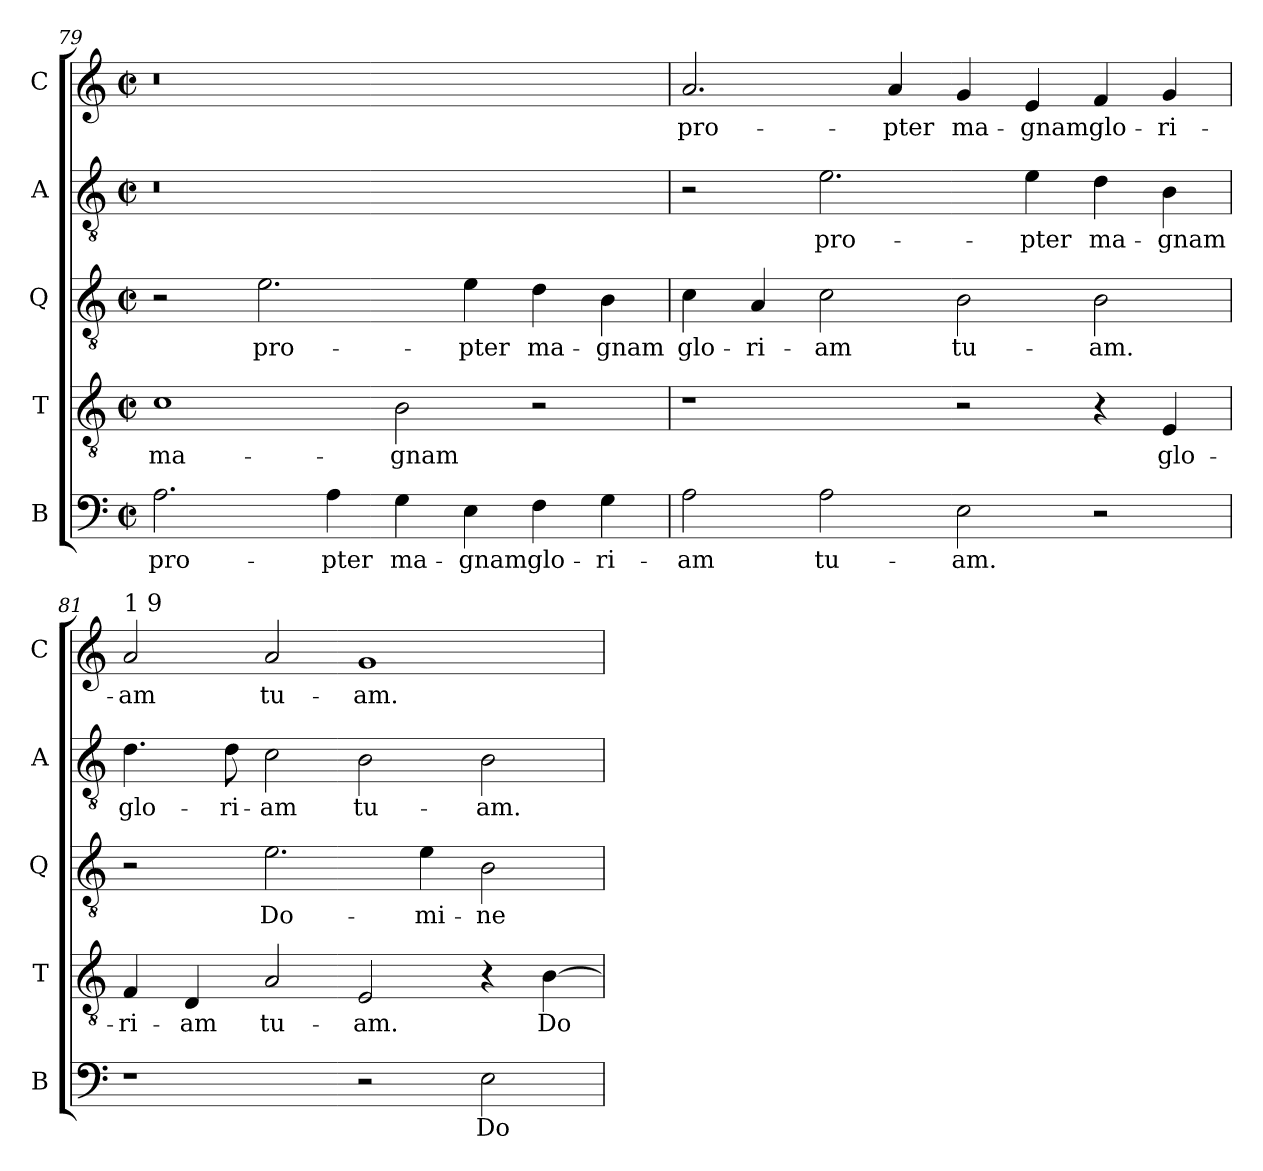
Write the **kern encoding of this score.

**kern	**text	**kern	**text	**kern	**text	**kern	**text	**kern	**text
*part5	*part5	*part4	*part4	*part3	*part3	*part2	*part2	*part1	*part1
*staff5	*staff5	*staff4	*staff4	*staff3	*staff3	*staff2	*staff2	*staff1	*staff1
*I"B	*	*I"T	*	*I"Q	*	*I"A	*	*I"C	*
*I'B	*	*I'T	*	*I'Q	*	*I'A	*	*I'C	*
*clefF4	*	*clefGv2	*	*clefGv2	*	*clefGv2	*	*clefG2	*
*M2/2	*	*M2/2	*	*M2/2	*	*M2/2	*	*M2/2	*
*met(c|)	*	*met(c|)	*	*met(c|)	*	*met(c|)	*	*met(c|)	*
=79	=79	=79	=79	=79	=79	=79	=79	=79	=79
!	!LO:LY:b:cj	!	!LO:LY:b:cj	!	!	!	!	!	!
2.A\	pro-	1c	ma-	2r	.	0r	.	0r	.
!	!	!	!	!	!LO:LY:b:cj	!	!	!	!
.	.	.	.	2.e\	pro-	.	.	.	.
!	!LO:LY:b:cj	!	!	!	!	!	!	!	!
4A\	-pter	.	.	.	.	.	.	.	.
!	!LO:LY:b	!	!LO:LY:b:cj	!	!	!	!	!	!
4G\	ma-	2B\	-gnam	.	.	.	.	.	.
!	!LO:LY:b:cj	!	!	!	!LO:LY:b:cj	!	!	!	!
4E\	-gnam	.	.	4e\	-pter	.	.	.	.
!	!LO:LY:b:cj	!	!	!	!LO:LY:b	!	!	!	!
4F\	glo-	2r	.	4d\	ma-	.	.	.	.
!	!LO:LY:b:cj	!	!	!	!LO:LY:b:cj	!	!	!	!
4G\	-ri-	.	.	4B\	-gnam	.	.	.	.
=80	=80	=80	=80	=80	=80	=80	=80	=80	=80
!	!LO:LY:b:cj	!	!	!	!LO:LY:b	!	!	!	!LO:LY:b:cj
2A\	-am	1r	.	4c\	glo-	2r	.	2.a/	pro-
!	!	!	!	!	!LO:LY:b:cj	!	!	!	!
.	.	.	.	4A/	-ri-	.	.	.	.
!	!LO:LY:b:cj	!	!	!	!LO:LY:b:rj	!	!LO:LY:b:cj	!	!
2A\	tu-	.	.	2c\	-am	2.e\	pro-	.	.
!	!	!	!	!	!	!	!	!	!LO:LY:b:cj
.	.	.	.	.	.	.	.	4a/	-pter
!	!LO:LY:b:cj	!	!	!	!LO:LY:b:cj	!	!	!	!LO:LY:b
2E\	-am.	2r	.	2B\	tu-	.	.	4g/	ma-
!	!	!	!	!	!	!	!LO:LY:b:cj	!	!LO:LY:b:cj
.	.	.	.	.	.	4e\	-pter	4e/	-gnam
!	!	!	!	!	!LO:LY:b:cj	!	!LO:LY:b	!	!LO:LY:b:cj
2r	.	4r	.	2B\	-am.	4d\	ma-	4f/	glo-
!	!	!	!LO:LY:b:cj	!	!	!	!LO:LY:b:cj	!	!LO:LY:b:cj
.	.	4E/	glo-	.	.	4B\	-gnam	4g/	-ri-
!!LO:LB:g=z
=81	=81	=81	=81	=81	=81	=81	=81	=81	=81
!	!	!	!	!	!	!	!	!LO:TX:a:t=1 9	!
!	!	!	!LO:LY:b:cj	!	!	!	!LO:LY:b:cj	!	!LO:LY:b:cj
1r	.	4F/	-ri-	2r	.	4.d\	glo-	2a/	-am
!	!	!	!LO:LY:b:cj	!	!	!	!	!	!
.	.	4D/	-am	.	.	.	.	.	.
!	!	!	!	!	!	!	!LO:LY:b	!	!
.	.	.	.	.	.	8d\	-ri-	.	.
!	!	!	!LO:LY:b:cj	!	!LO:LY:b:cj	!	!LO:LY:b:rj	!	!LO:LY:b:cj
.	.	2A/	tu-	2.e\	Do-	2c\	-am	2a/	tu-
!	!	!	!LO:LY:b:cj	!	!	!	!LO:LY:b:cj	!	!LO:LY:b:cj
2r	.	2E/	-am.	.	.	2B\	tu-	1g	-am.
!	!	!	!	!	!LO:LY:b:cj	!	!	!	!
.	.	.	.	4e\	-mi-	.	.	.	.
!	!LO:LY:b:cj	!	!	!	!LO:LY:b:cj	!	!LO:LY:b:cj	!	!
2E\	Do-	4r	.	2B\	-ne	2B\	-am.	.	.
!	!	!	!LO:LY:b:cj	!	!	!	!	!	!
.	.	[>4B\	Do-	.	.	.	.	.	.
=	=	=	=	=	=	=	=	=	=
*-	*-	*-	*-	*-	*-	*-	*-	*-	*-
